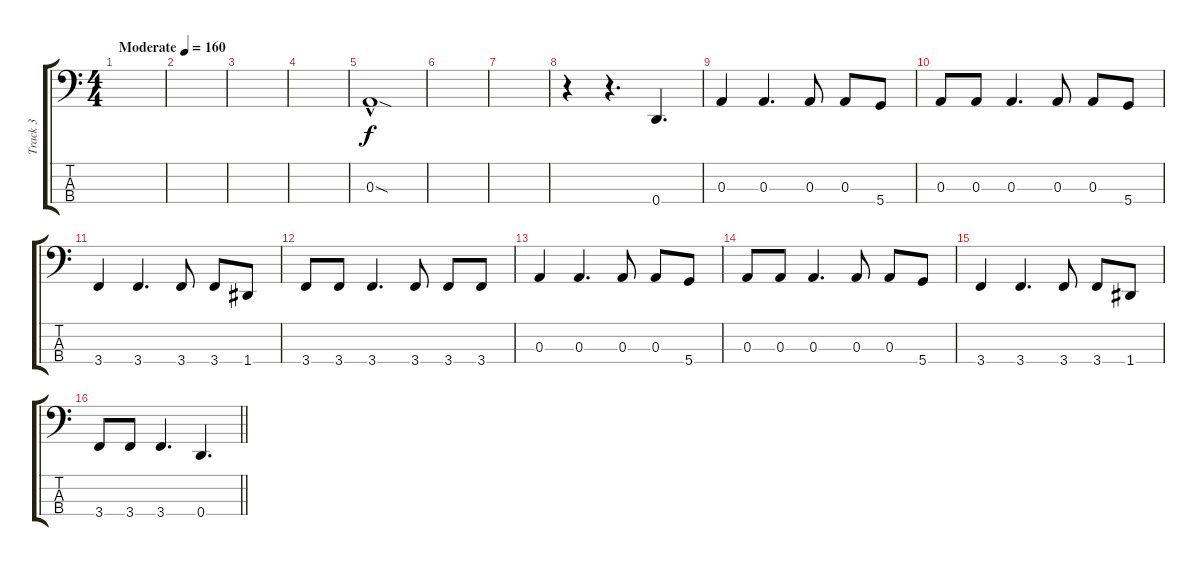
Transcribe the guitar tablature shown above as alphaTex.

\track ("Track 3" "Track 3") {instrument electricbassfinger}
\staff {score tabs}
\tuning (G2 D2 A1 D1) {hide}
\ts (4 4)
\tempo (160 "Moderate")
\clef f4
\ks c
|
|
|
|
0.3{sod hac}.1 |
|
|
r.4 r.4{d} 0.4.4{d dy f} |
0.3.4 0.3.4{d} 0.3.8 0.3.8 5.4.8 |
0.3.8 0.3.8 0.3.4{d} 0.3.8 0.3.8 5.4.8 |
3.4.4 3.4.4{d} 3.4.8 3.4.8 1.4.8 |
3.4.8 3.4.8 3.4.4{d} 3.4.8 3.4.8 3.4.8 |
0.3.4 0.3.4{d} 0.3.8 0.3.8 5.4.8 |
0.3.8 0.3.8 0.3.4{d} 0.3.8 0.3.8 5.4.8 |
3.4.4 3.4.4{d} 3.4.8 3.4.8 1.4.8 |
\barLineRight lightlight
3.4.8 3.4.8 3.4.4{d} 0.4.4{d}
